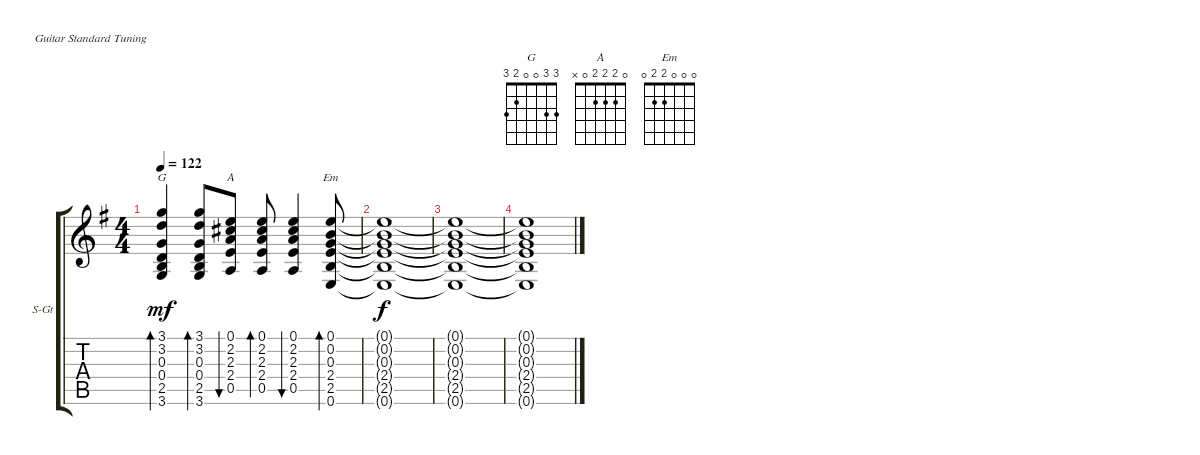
\bracketExtendMode groupsimilarinstruments
\firstSystemTrackNameOrientation horizontal
\otherSystemsTrackNameOrientation horizontal
\track ("Guitarra 2" "S-Gt") {instrument acousticguitarsteel}
\staff {score tabs}
\tuning (E4 B3 G3 D3 A2 E2)
\chord ("G" 3 3 0 0 2 3) {showfingering false}
\chord ("A" 0 2 2 2 0 x) {showfingering false}
\chord ("Em" 0 0 0 2 2 0) {showfingering false}
\ts (4 4)
\tempo 122
\clef g2
\ks g
(3.1 3.2 0.3 0.4 2.5 3.6).4{bd 30 ch "G" dy mf} (3.1 3.2 0.3 0.4 2.5 3.6).8{bd 30} (0.1 2.2 2.3 2.4 0.5).8{bu 30 ch "A"} (0.1 2.2 2.3 2.4 0.5).8{bd 30} (0.1 2.2 2.3 2.4 0.5).4{bu 30} (0.1 0.2 0.3 2.4 2.5 0.6).8{bd 30 ch "Em"} |
(0.1{t} 0.2{t} 0.3{t} 2.4{t} 2.5{t} 0.6{t}).1{dy f} |
(0.1{t} 0.2{t} 0.3{t} 2.4{t} 2.5{t} 0.6{t}).1 |
(0.1{t} 0.2{t} 0.3{t} 2.4{t} 2.5{t} 0.6{t}).1
